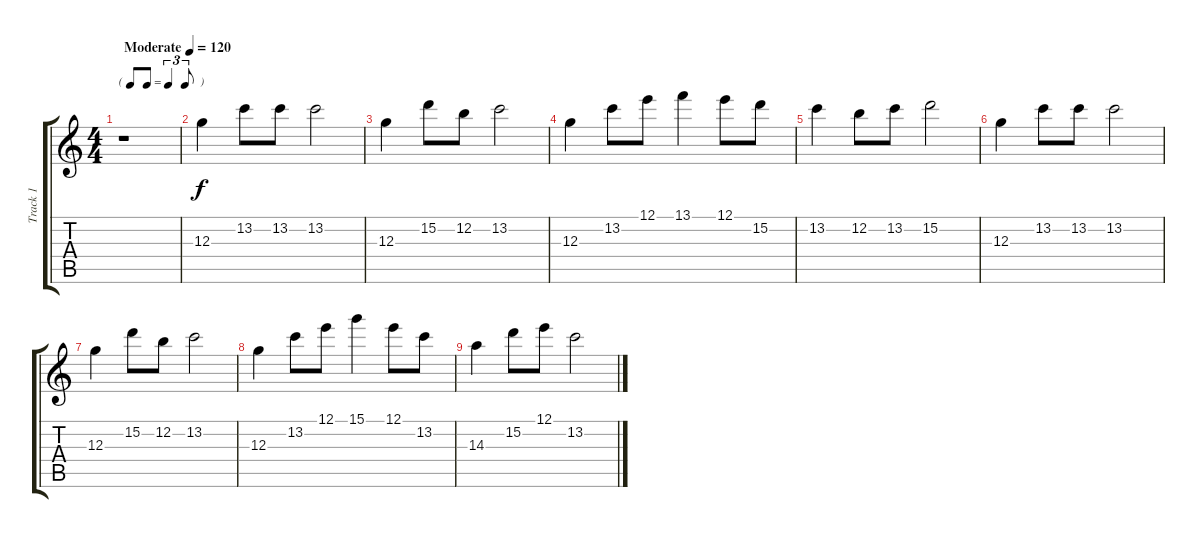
\track ("Track 1" "Track 1") {instrument acousticguitarsteel}
\staff {score tabs}
\tuning (E4 B3 G3 D3 A2 E2) {hide}
\ts (4 4)
\tf triplet8th
\tempo (120 "Moderate")
\clef g2
\ks c
r.1{dy f instrument acousticguitarsteel} |
12.3.4 13.2.8 13.2.8 13.2.2 |
12.3.4 15.2.8 12.2.8 13.2.2 |
12.3.4 13.2.8 12.1.8 13.1.4 12.1.8 15.2.8 |
13.2.4 12.2.8 13.2.8 15.2.2 |
12.3.4 13.2.8 13.2.8 13.2.2 |
12.3.4 15.2.8 12.2.8 13.2.2 |
12.3.4 13.2.8 12.1.8 15.1.4 12.1.8 13.2.8 |
14.3.4 15.2.8 12.1.8 13.2.2
